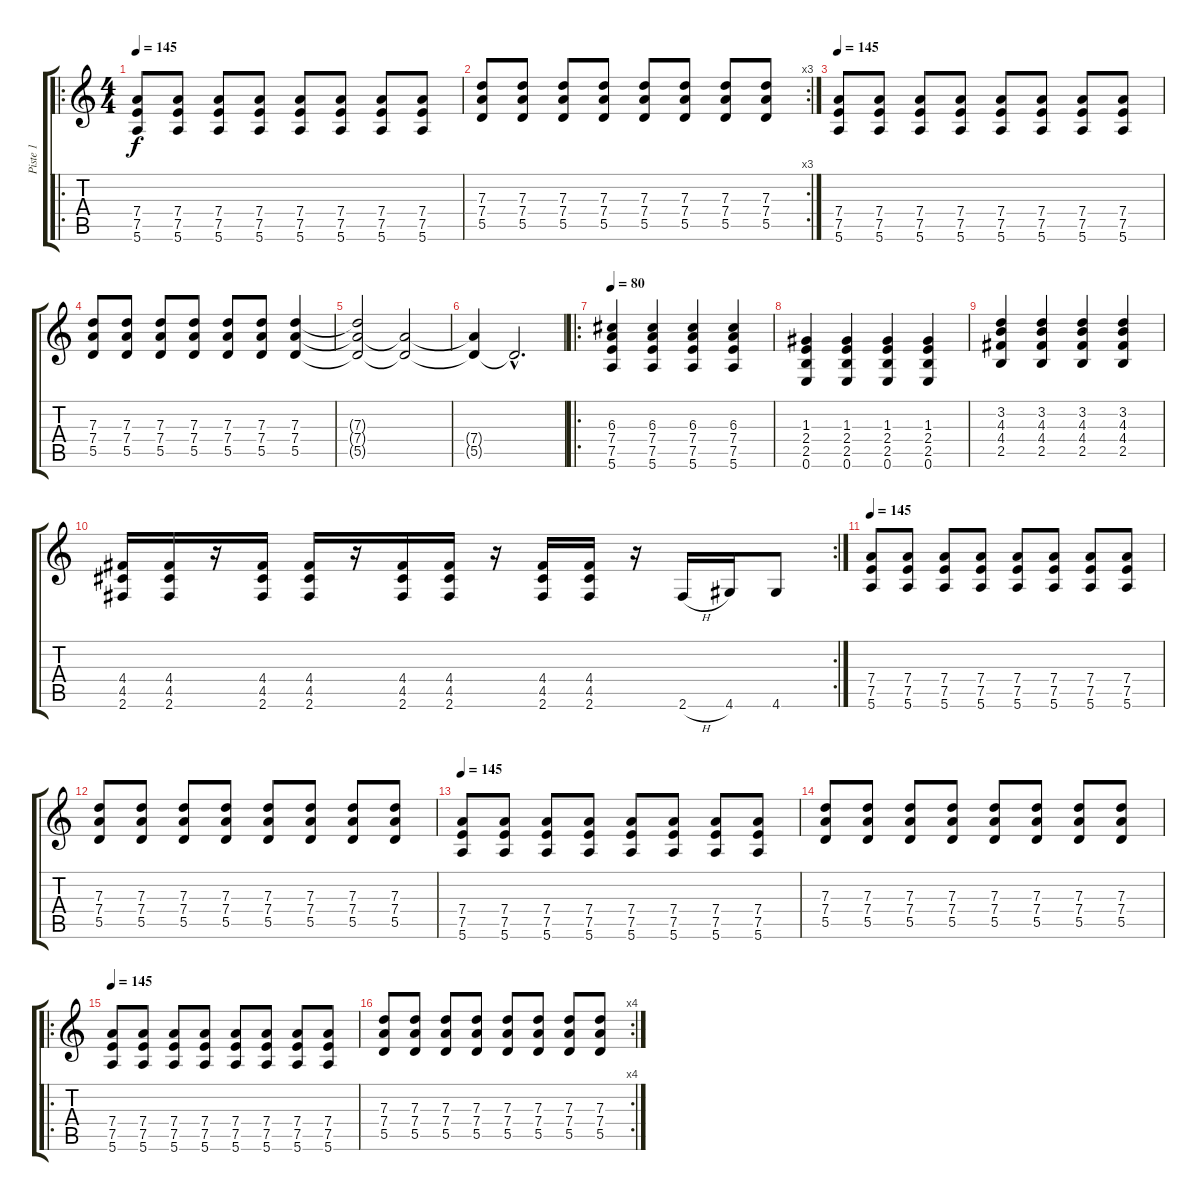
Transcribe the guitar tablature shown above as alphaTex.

\track ("Piste 1" "Piste 1") {instrument distortionguitar}
\staff {score tabs}
\tuning (E4 B3 G3 D3 A2 E2) {hide}
\ro
\ts (4 4)
\tempo 145
\clef g2
\ks c
(7.4 7.5 5.6).8{dy f} (7.4 7.5 5.6).8 (7.4 7.5 5.6).8 (7.4 7.5 5.6).8 (7.4 7.5 5.6).8 (7.4 7.5 5.6).8 (7.4 7.5 5.6).8 (7.4 7.5 5.6).8 |
\rc 3
(7.3 7.4 5.5).8 (7.3 7.4 5.5).8 (7.3 7.4 5.5).8 (7.3 7.4 5.5).8 (7.3 7.4 5.5).8 (7.3 7.4 5.5).8 (7.3 7.4 5.5).8 (7.3 7.4 5.5).8 |
\tempo 145
(7.4 7.5 5.6).8 (7.4 7.5 5.6).8 (7.4 7.5 5.6).8 (7.4 7.5 5.6).8 (7.4 7.5 5.6).8 (7.4 7.5 5.6).8 (7.4 7.5 5.6).8 (7.4 7.5 5.6).8 |
(7.3 7.4 5.5).8 (7.3 7.4 5.5).8 (7.3 7.4 5.5).8 (7.3 7.4 5.5).8 (7.3 7.4 5.5).8 (7.3 7.4 5.5).8 (7.3 7.4 5.5).4 |
(7.3{t} 7.4{t} 5.5{t}).2 (7.4{t} 5.5{t}).2 |
(7.4{t} 5.5{t}).4 5.5{hac t}.2{d} |
\ro
\tempo 80
(6.3 7.4 7.5 5.6).4 (6.3 7.4 7.5 5.6).4 (6.3 7.4 7.5 5.6).4 (6.3 7.4 7.5 5.6).4 |
(1.3 2.4 2.5 0.6).4 (1.3 2.4 2.5 0.6).4 (1.3 2.4 2.5 0.6).4 (1.3 2.4 2.5 0.6).4 |
(3.2 4.3 4.4 2.5).4 (3.2 4.3 4.4 2.5).4 (3.2 4.3 4.4 2.5).4 (3.2 4.3 4.4 2.5).4 |
\rc 2
(4.4 4.5 2.6).16 (4.4 4.5 2.6).16 r.16 (4.4 4.5 2.6).16 (4.4 4.5 2.6).16 r.16 (4.4 4.5 2.6).16 (4.4 4.5 2.6).16 r.16 (4.4 4.5 2.6).16 (4.4 4.5 2.6).16 r.16 2.6{h}.16 4.6.16 4.6.8 |
\tempo 145
(7.4 7.5 5.6).8 (7.4 7.5 5.6).8 (7.4 7.5 5.6).8 (7.4 7.5 5.6).8 (7.4 7.5 5.6).8 (7.4 7.5 5.6).8 (7.4 7.5 5.6).8 (7.4 7.5 5.6).8 |
(7.3 7.4 5.5).8 (7.3 7.4 5.5).8 (7.3 7.4 5.5).8 (7.3 7.4 5.5).8 (7.3 7.4 5.5).8 (7.3 7.4 5.5).8 (7.3 7.4 5.5).8 (7.3 7.4 5.5).8 |
\tempo 145
(7.4 7.5 5.6).8 (7.4 7.5 5.6).8 (7.4 7.5 5.6).8 (7.4 7.5 5.6).8 (7.4 7.5 5.6).8 (7.4 7.5 5.6).8 (7.4 7.5 5.6).8 (7.4 7.5 5.6).8 |
(7.3 7.4 5.5).8 (7.3 7.4 5.5).8 (7.3 7.4 5.5).8 (7.3 7.4 5.5).8 (7.3 7.4 5.5).8 (7.3 7.4 5.5).8 (7.3 7.4 5.5).8 (7.3 7.4 5.5).8 |
\ro
\tempo 145
(7.4 7.5 5.6).8 (7.4 7.5 5.6).8 (7.4 7.5 5.6).8 (7.4 7.5 5.6).8 (7.4 7.5 5.6).8 (7.4 7.5 5.6).8 (7.4 7.5 5.6).8 (7.4 7.5 5.6).8 |
\rc 4
(7.3 7.4 5.5).8 (7.3 7.4 5.5).8 (7.3 7.4 5.5).8 (7.3 7.4 5.5).8 (7.3 7.4 5.5).8 (7.3 7.4 5.5).8 (7.3 7.4 5.5).8 (7.3 7.4 5.5).8
